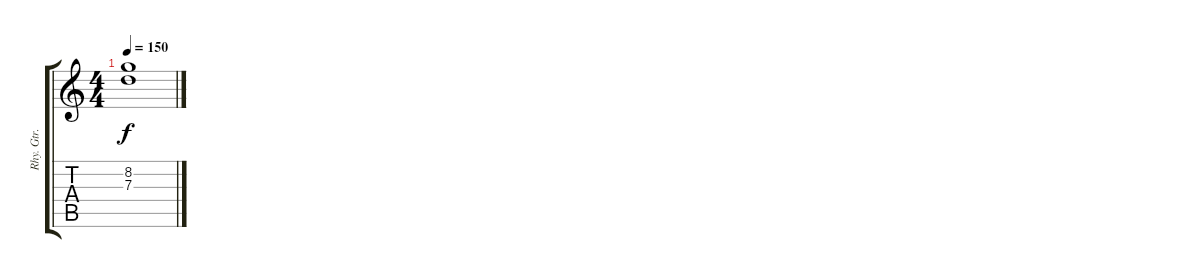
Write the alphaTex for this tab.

\track ("Rhy. Gtr." "Rhy. Gtr.") {instrument electricguitarclean}
\staff {score tabs}
\tuning (E4 B3 G3 D3 A2 E2) {hide}
\ts (4 4)
\tempo 150
\clef g2
\ks c
(8.2{t} 7.3{t}).1{dy f}
